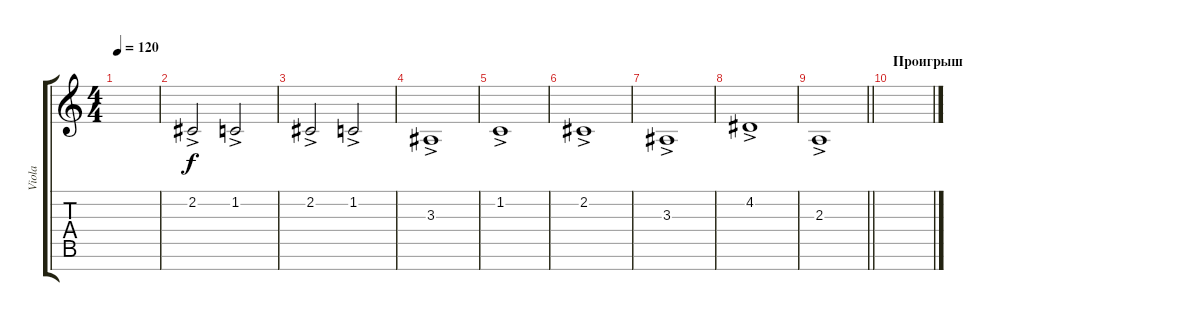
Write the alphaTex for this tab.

\track ("Viola" "Viola") {instrument viola}
\staff {score tabs}
\tuning (E4 B3 G3 D3 A2 E2 B1) {hide}
\ts (4 4)
\tempo 120
\clef g2
\ks c
|
2.2{ac}.2 1.2{ac}.2 |
2.2{ac}.2 1.2{ac}.2 |
3.3{ac}.1 |
1.2{ac}.1 |
2.2{ac}.1 |
3.3{ac}.1 |
4.2{ac}.1 |
\barLineRight lightlight
2.3{ac}.1 |
\section ("" "Проигрыш")
